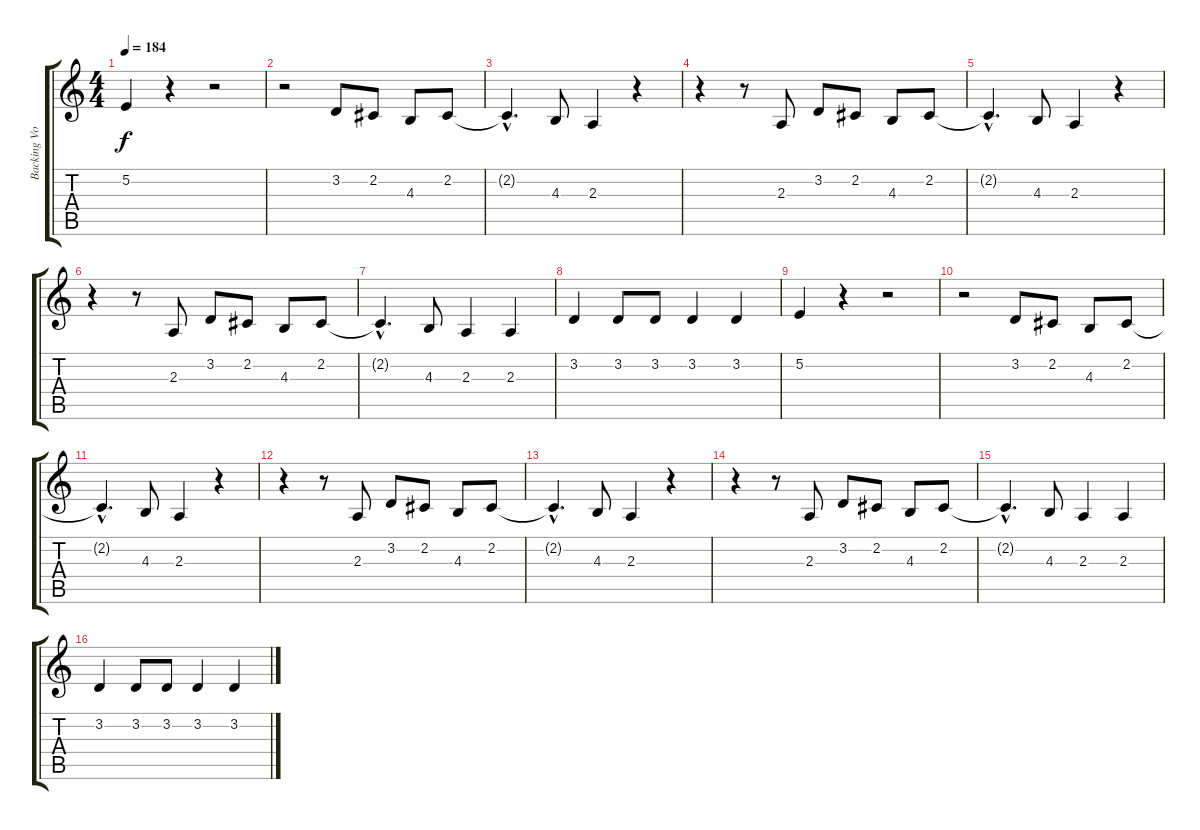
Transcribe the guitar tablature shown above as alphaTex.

\track ("Backing Vocals" "Backing Vo") {instrument tenorsax}
\staff {score tabs}
\tuning (E4 B3 G3 D3 A2 E2) {hide}
\ts (4 4)
\tempo 184
\clef g2
\ks c
5.2{t}.4{dy f} r.4 r.2 |
r.2 3.2.8 2.2.8 4.3.8 2.2.8 |
2.2{hac t}.4{d} 4.3.8 2.3.4 r.4 |
r.4 r.8 2.3.8 3.2.8 2.2.8 4.3.8 2.2.8 |
2.2{hac t}.4{d} 4.3.8 2.3.4 r.4 |
r.4 r.8 2.3.8 3.2.8 2.2.8 4.3.8 2.2.8 |
2.2{hac t}.4{d} 4.3.8 2.3.4 2.3.4 |
3.2.4 3.2.8 3.2.8 3.2.4 3.2.4 |
5.2.4 r.4 r.2 |
r.2 3.2.8 2.2.8 4.3.8 2.2.8 |
2.2{hac t}.4{d} 4.3.8 2.3.4 r.4 |
r.4 r.8 2.3.8 3.2.8 2.2.8 4.3.8 2.2.8 |
2.2{hac t}.4{d} 4.3.8 2.3.4 r.4 |
r.4 r.8 2.3.8 3.2.8 2.2.8 4.3.8 2.2.8 |
2.2{hac t}.4{d} 4.3.8 2.3.4 2.3.4 |
3.2.4 3.2.8 3.2.8 3.2.4 3.2.4
